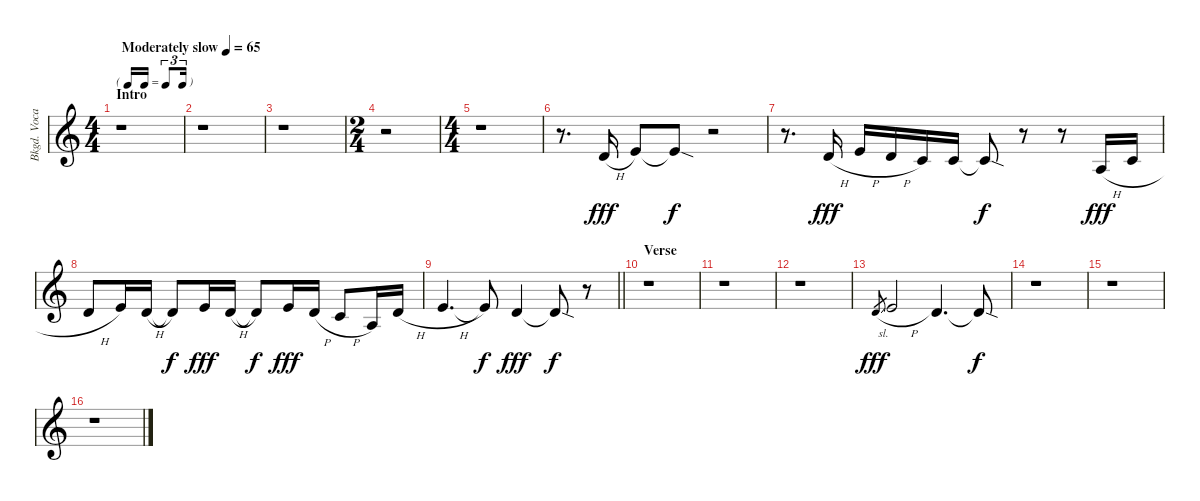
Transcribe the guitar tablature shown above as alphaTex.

\track ("Bkgd. Vocal" "Bkgd. Voca") {instrument lead6voice}
\staff {score}
\tuning (E4 B3 G3 D3 A2 E2) {hide}
\ts (4 4)
\tf triplet16th
\section ("" "Intro")
\tempo (65 "Moderately slow")
\clef g2
\ks aminor
r.1{dy fff instrument lead6voice} |
r.1 |
r.1 |
\ts (2 4)
r.2 |
\ts (4 4)
r.1 |
r.8{d} 3.2{h}.16 5.2.8 5.2{sod t}.8{dy f} r.2 |
r.8{d} 3.2{h}.16{dy fff} 5.2{h}.16 3.2{h}.16 1.2.16 1.2.16 1.2{sod t}.8{dy f} r.8 r.8 2.3{h}.16{dy fff} 5.3{h}.16 |
7.3{h}.8 9.3.16 7.3{h}.16 7.3{t}.8{dy f} 9.3.16{dy fff} 7.3{h}.16 7.3{t}.8{dy f} 9.3.16{dy fff} 7.3{h}.16 5.3{h}.8 2.3.16 7.3{h}.16 |
\barLineRight lightlight
9.3{h}.4{d} 9.3{t}.8{dy f} 7.3.4{dy fff} 7.3{sod t}.8{dy f} r.8 |
\section ("" "Verse")
r.1 |
r.1 |
r.1 |
7.3{sl}.8{gr dy fff} 9.3{h}.2 7.3.4{d} 7.3{sod t}.8{dy f} |
r.1 |
r.1 |
r.1
